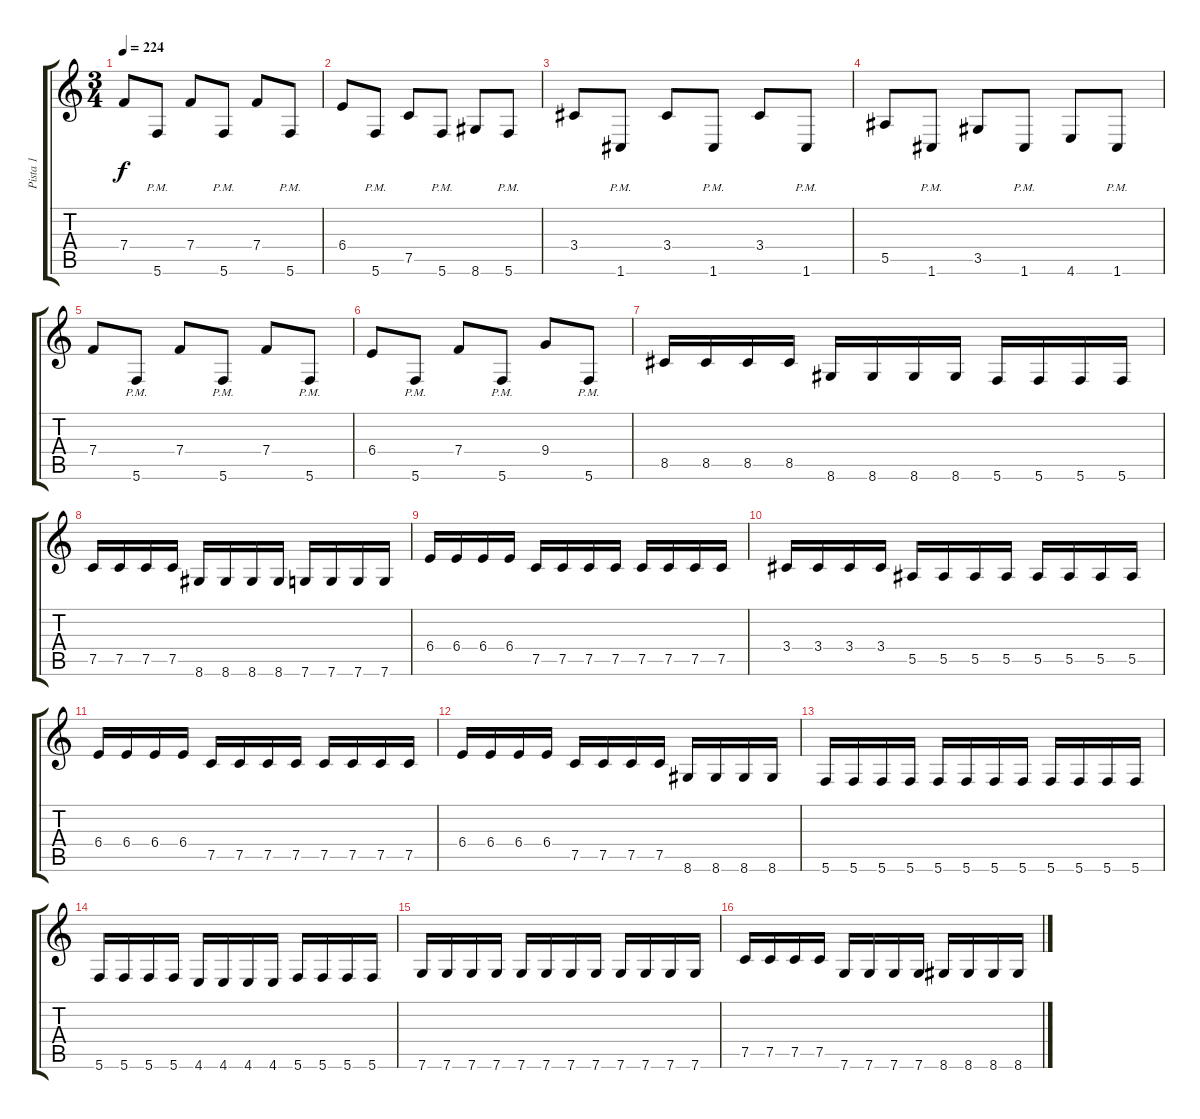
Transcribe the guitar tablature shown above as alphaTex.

\track ("Pista 1" "Pista 1") {instrument distortionguitar}
\staff {score tabs}
\tuning (C4 G3 Eb3 Bb2 F2 C2) {hide}
\ts (3 4)
\tempo 224
\clef g2
\ks c
7.4.8{dy f} 5.6{pm}.8 7.4.8 5.6{pm}.8 7.4.8 5.6{pm}.8 |
6.4.8 5.6{pm}.8 7.5.8 5.6{pm}.8 8.6.8 5.6{pm}.8 |
3.4.8 1.6{pm}.8 3.4.8 1.6{pm}.8 3.4.8 1.6{pm}.8 |
5.5.8 1.6{pm}.8 3.5.8 1.6{pm}.8 4.6.8 1.6{pm}.8 |
7.4.8 5.6{pm}.8 7.4.8 5.6{pm}.8 7.4.8 5.6{pm}.8 |
6.4.8 5.6{pm}.8 7.4.8 5.6{pm}.8 9.4.8 5.6{pm}.8 |
8.5.16 8.5.16 8.5.16 8.5.16 8.6.16 8.6.16 8.6.16 8.6.16 5.6.16 5.6.16 5.6.16 5.6.16 |
7.5.16 7.5.16 7.5.16 7.5.16 8.6.16 8.6.16 8.6.16 8.6.16 7.6.16 7.6.16 7.6.16 7.6.16 |
6.4.16 6.4.16 6.4.16 6.4.16 7.5.16 7.5.16 7.5.16 7.5.16 7.5.16 7.5.16 7.5.16 7.5.16 |
3.4.16 3.4.16 3.4.16 3.4.16 5.5.16 5.5.16 5.5.16 5.5.16 5.5.16 5.5.16 5.5.16 5.5.16 |
6.4.16 6.4.16 6.4.16 6.4.16 7.5.16 7.5.16 7.5.16 7.5.16 7.5.16 7.5.16 7.5.16 7.5.16 |
6.4.16 6.4.16 6.4.16 6.4.16 7.5.16 7.5.16 7.5.16 7.5.16 8.6.16 8.6.16 8.6.16 8.6.16 |
5.6.16 5.6.16 5.6.16 5.6.16 5.6.16 5.6.16 5.6.16 5.6.16 5.6.16 5.6.16 5.6.16 5.6.16 |
5.6.16 5.6.16 5.6.16 5.6.16 4.6.16 4.6.16 4.6.16 4.6.16 5.6.16 5.6.16 5.6.16 5.6.16 |
7.6.16 7.6.16 7.6.16 7.6.16 7.6.16 7.6.16 7.6.16 7.6.16 7.6.16 7.6.16 7.6.16 7.6.16 |
7.5.16 7.5.16 7.5.16 7.5.16 7.6.16 7.6.16 7.6.16 7.6.16 8.6.16 8.6.16 8.6.16 8.6.16
